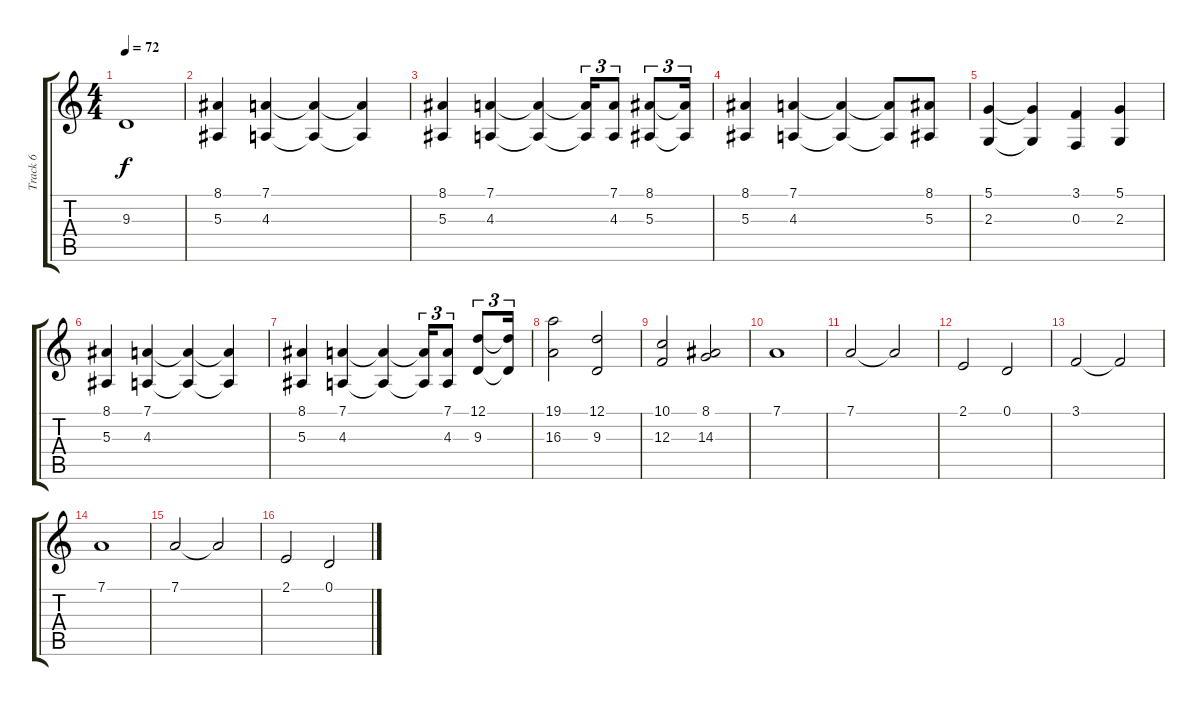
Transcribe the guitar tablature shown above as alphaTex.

\track ("Track 6" "Track 6") {instrument stringensemble1}
\staff {score tabs}
\tuning (D4 A3 F3 C3 G2 C2) {hide}
\ts (4 4)
\tempo 72
\clef g2
\ks c
9.3{t}.1{dy f} |
(8.1 5.3).4 (7.1 4.3).4 (7.1{t} 4.3{t}).4 (7.1{t} 4.3{t}).4 |
(8.1 5.3).4 (7.1 4.3).4 (7.1{t} 4.3{t}).4 (7.1{t} 4.3{t}).16{tu (3 2)} (7.1 4.3).8{tu (3 2)} (8.1 5.3).8{tu (3 2)} (8.1{t} 5.3{t}).16{tu (3 2)} |
(8.1 5.3).4 (7.1 4.3).4 (7.1{t} 4.3{t}).4 (7.1{t} 4.3{t}).8 (8.1 5.3).8 |
(5.1 2.3).4 (5.1{t} 2.3{t}).4 (3.1 0.3).4 (5.1 2.3).4 |
(8.1 5.3).4 (7.1 4.3).4 (7.1{t} 4.3{t}).4 (7.1{t} 4.3{t}).4 |
(8.1 5.3).4 (7.1 4.3).4 (7.1{t} 4.3{t}).4 (7.1{t} 4.3{t}).16{tu (3 2)} (7.1 4.3).8{tu (3 2)} (12.1 9.3).8{tu (3 2)} (12.1{t} 9.3{t}).16{tu (3 2)} |
(19.1 16.3).2 (12.1 9.3).2 |
(10.1 12.3).2 (8.1 14.3).2 |
7.1.1 |
7.1.2 7.1{t}.2 |
2.1.2 0.1.2 |
3.1.2 3.1{t}.2 |
7.1.1 |
7.1.2 7.1{t}.2 |
2.1.2 0.1.2
